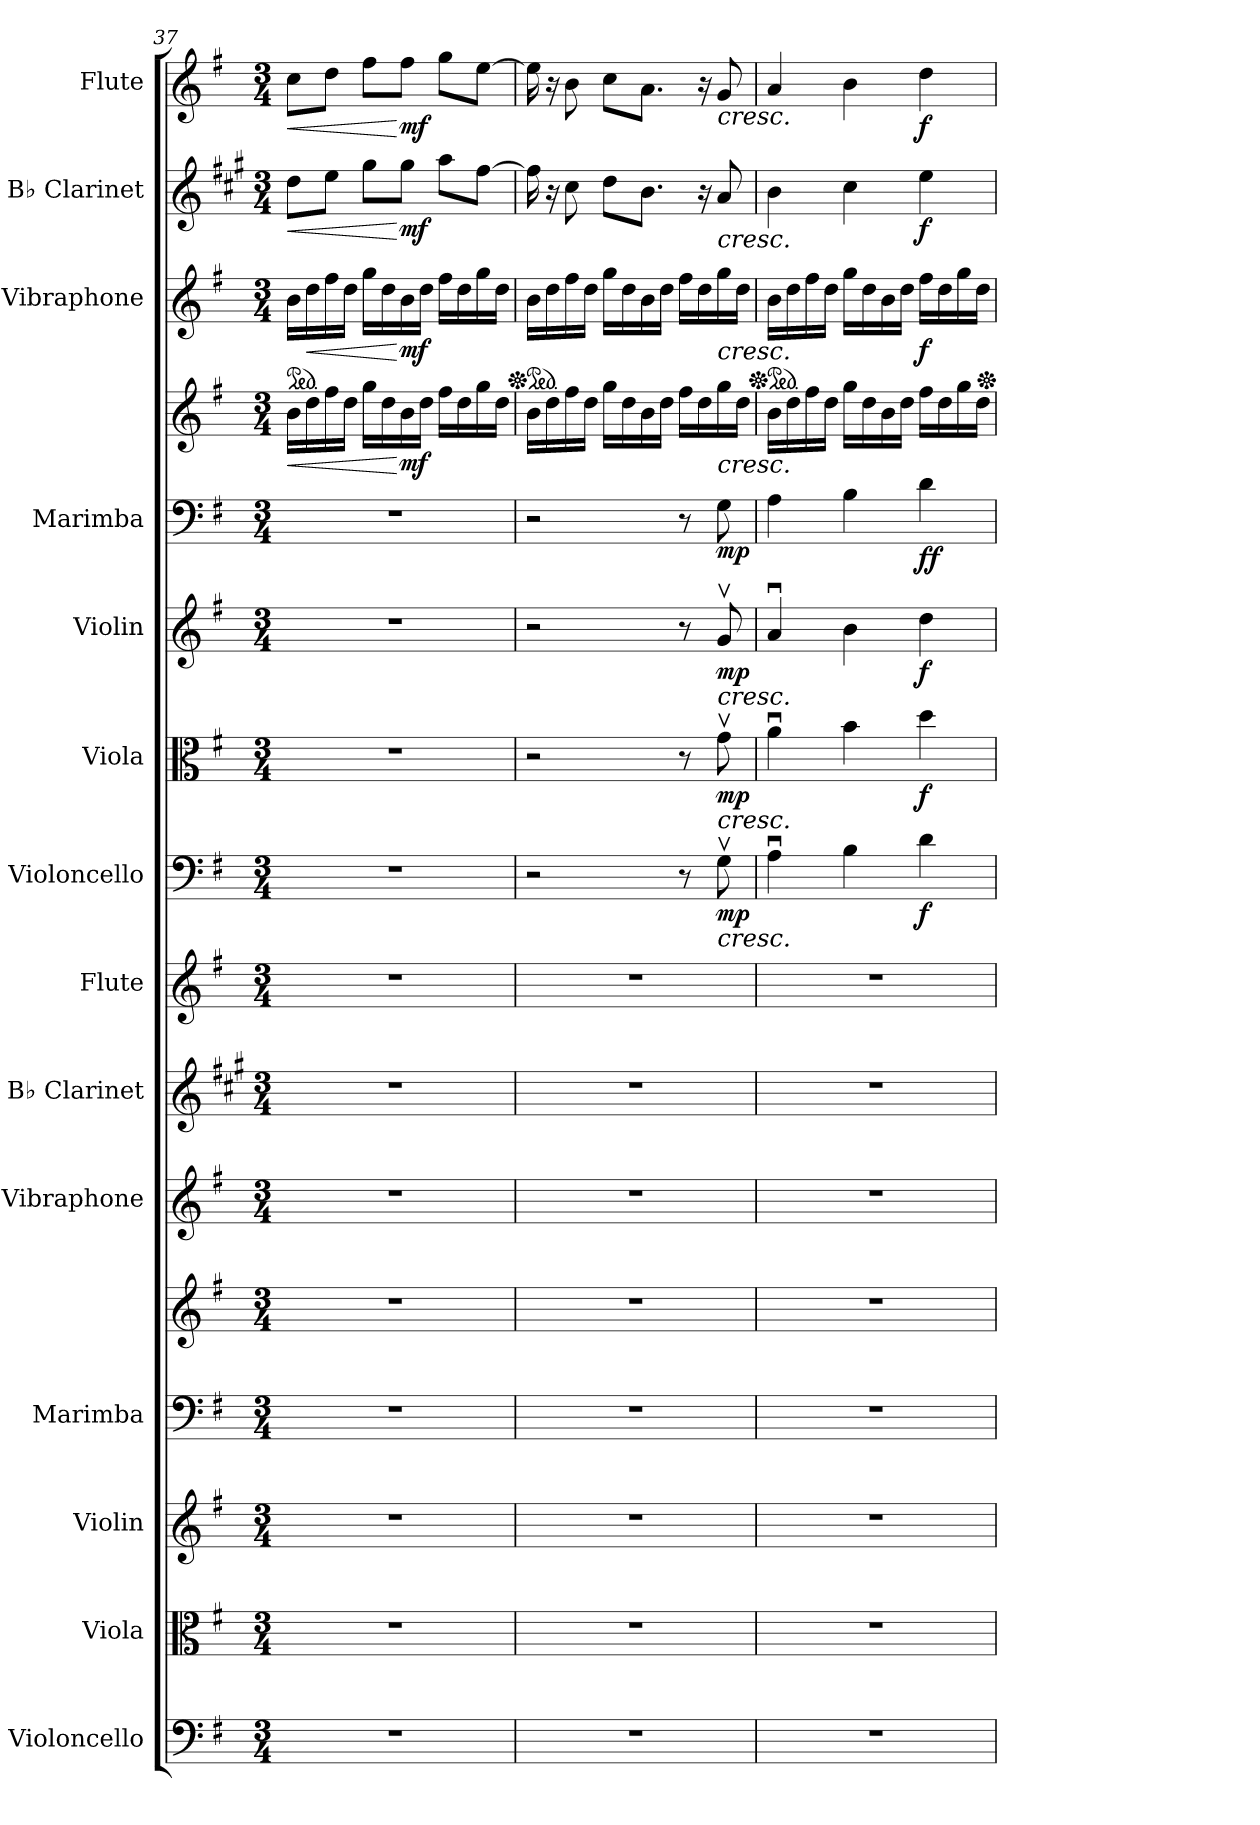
**kern	**kern	**kern	**kern	**kern	**kern	**kern	**kern	**kern	**dynam	**kern	**dynam	**kern	**dynam	**kern	**kern	**dynam	**kern	**dynam	**kern	**dynam	**kern	**dynam
*part14	*part13	*part12	*part11	*part11	*part10	*part9	*part8	*part7	*part7	*part6	*part6	*part5	*part5	*part4	*part4	*part4	*part3	*part3	*part2	*part2	*part1	*part1
*staff16	*staff15	*staff14	*staff13	*staff12	*staff11	*staff10	*staff9	*staff8	*staff8	*staff7	*staff7	*staff6	*staff6	*staff5	*staff4	*staff4/5	*staff3	*staff3	*staff2	*staff2	*staff1	*staff1
*I"Violoncello	*I"Viola	*I"Violin	*I"Marimba	*	*I"Vibraphone	*I"B♭ Clarinet	*I"Flute	*I"Violoncello	*	*I"Viola	*	*I"Violin	*	*I"Marimba	*	*	*I"Vibraphone	*	*I"B♭ Clarinet	*	*I"Flute	*
*I'Vc.	*I'Vla.	*I'Vln.	*I'Mrm.	*	*I'Vib.	*I'B♭ Cl.	*I'Fl.	*I'Vc.	*	*I'Vla.	*	*I'Vln.	*	*I'Mrm.	*	*	*I'Vib.	*	*I'B♭ Cl.	*	*I'Fl.	*
*clefF4	*clefC3	*clefG2	*clefF4	*clefG2	*clefG2	*clefG2	*clefG2	*clefF4	*	*clefC3	*	*clefG2	*	*clefF4	*clefG2	*	*clefG2	*	*clefG2	*	*clefG2	*
*	*	*	*	*	*	*ITrd1c2	*	*	*	*	*	*	*	*	*	*	*	*	*ITrd1c2	*	*	*
*k[f#]	*k[f#]	*k[f#]	*k[f#]	*k[f#]	*k[f#]	*k[f#]	*k[f#]	*k[f#]	*	*k[f#]	*	*k[f#]	*	*k[f#]	*k[f#]	*	*k[f#]	*	*k[f#]	*	*k[f#]	*
*M3/4	*M3/4	*M3/4	*M3/4	*M3/4	*M3/4	*M3/4	*M3/4	*M3/4	*	*M3/4	*	*M3/4	*	*M3/4	*M3/4	*	*M3/4	*	*M3/4	*	*M3/4	*
=37	=37	=37	=37	=37	=37	=37	=37	=37	=37	=37	=37	=37	=37	=37	=37	=37	=37	=37	=37	=37	=37	=37
!	!	!	!	!	!	!	!	!	!	!	!	!	!	!	!	!LO:HP:b	!	!	!	!	!	!
*	*	*	*	*	*	*	*	*	*	*	*	*	*	*	*	*	*ped	*	*	*	*	*
!	!	!	!	!	!	!	!	!	!	!	!	!	!	!	!	!	!	!	!	!LO:HP:b	!	!LO:HP:b
2.r	2.r	2.r	2.r	2.r	2.r	2.r	2.r	2.r	.	2.r	.	2.r	.	2.r	16b\LL	<	16b\LL	.	8cc\L	<	8cc\L	<
!	!	!	!	!	!	!	!	!	!	!	!	!	!	!	!	!	!	!LO:HP:b	!	!	!	!
.	.	.	.	.	.	.	.	.	.	.	.	.	.	.	16dd\	.	16dd\	<	.	.	.	.
.	.	.	.	.	.	.	.	.	.	.	.	.	.	.	16ff#\	.	16ff#\	.	8dd\J	.	8dd\J	.
.	.	.	.	.	.	.	.	.	.	.	.	.	.	.	16dd\JJ	.	16dd\JJ	.	.	.	.	.
.	.	.	.	.	.	.	.	.	.	.	.	.	.	.	16gg\LL	.	16gg\LL	.	8ff#\L	.	8ff#\L	.
.	.	.	.	.	.	.	.	.	.	.	.	.	.	.	16dd\	.	16dd\	.	.	.	.	.
!	!	!	!	!	!	!	!	!	!	!	!	!	!	!	!	!LO:DY:n=1:b	!	!LO:DY:n=1:b	!	!LO:DY:n=1:b	!	!LO:DY:n=1:b
.	.	.	.	.	.	.	.	.	.	.	.	.	.	.	16b\	[ mf	16b\	[ mf	8ff#\J	[ mf	8ff#\J	[ mf
.	.	.	.	.	.	.	.	.	.	.	.	.	.	.	16dd\JJ	.	16dd\JJ	.	.	.	.	.
.	.	.	.	.	.	.	.	.	.	.	.	.	.	.	16ff#\LL	.	16ff#\LL	.	8gg\L	.	8gg\L	.
.	.	.	.	.	.	.	.	.	.	.	.	.	.	.	16dd\	.	16dd\	.	.	.	.	.
.	.	.	.	.	.	.	.	.	.	.	.	.	.	.	16gg\	.	16gg\	.	[8ee\J	.	[8ee\J	.
.	.	.	.	.	.	.	.	.	.	.	.	.	.	.	16dd\JJ	.	16dd\JJ	.	.	.	.	.
!!LO:LB:g=z
=38	=38	=38	=38	=38	=38	=38	=38	=38	=38	=38	=38	=38	=38	=38	=38	=38	=38	=38	=38	=38	=38	=38
*	*	*	*	*	*	*	*	*	*	*	*	*	*	*	*	*	*Xped	*	*	*	*	*
*	*	*	*	*	*	*	*	*	*	*	*	*	*	*	*	*	*ped	*	*	*	*	*
2.r	2.r	2.r	2.r	2.r	2.r	2.r	2.r	2r	.	2r	.	2r	.	2r	16b\LL	.	16b\LL	.	16ee\]	.	16ee\]	.
.	.	.	.	.	.	.	.	.	.	.	.	.	.	.	16dd\	.	16dd\	.	16r	.	16r	.
.	.	.	.	.	.	.	.	.	.	.	.	.	.	.	16ff#\	.	16ff#\	.	8b\	.	8b\	.
.	.	.	.	.	.	.	.	.	.	.	.	.	.	.	16dd\JJ	.	16dd\JJ	.	.	.	.	.
.	.	.	.	.	.	.	.	.	.	.	.	.	.	.	16gg\LL	.	16gg\LL	.	8cc\L	.	8cc\L	.
.	.	.	.	.	.	.	.	.	.	.	.	.	.	.	16dd\	.	16dd\	.	.	.	.	.
.	.	.	.	.	.	.	.	.	.	.	.	.	.	.	16b\	.	16b\	.	8.a\J	.	8.a\J	.
.	.	.	.	.	.	.	.	.	.	.	.	.	.	.	16dd\JJ	.	16dd\JJ	.	.	.	.	.
.	.	.	.	.	.	.	.	8r	.	8r	.	8r	.	8r	16ff#\LL	.	16ff#\LL	.	.	.	.	.
.	.	.	.	.	.	.	.	.	.	.	.	.	.	.	16dd\	.	16dd\	.	16r	.	16r	.
!	!	!	!	!	!	!	!	!	!LO:HP:b	!	!LO:HP:b	!	!LO:HP:b	!	!	!LO:HP:b	!	!LO:HP:b	!	!LO:HP:b	!	!LO:HP:b
!	!	!	!	!	!	!	!	!	!LO:DY:n=1:b	!	!LO:DY:n=1:b	!	!LO:DY:n=1:b	!	!	!LO:DY:n=1:b=2	!	!	!	!	!	!
.	.	.	.	.	.	.	.	8Gv\	< mp	8gv\	< mp	8gv/	< mp	8G\	16gg\	< mp	16gg\	<	8g/	<	8g/	<
.	.	.	.	.	.	.	.	.	.	.	.	.	.	.	16dd\JJ	.	16dd\JJ	.	.	.	.	.
=39	=39	=39	=39	=39	=39	=39	=39	=39	=39	=39	=39	=39	=39	=39	=39	=39	=39	=39	=39	=39	=39	=39
*	*	*	*	*	*	*	*	*	*	*	*	*	*	*	*	*	*Xped	*	*	*	*	*
*	*	*	*	*	*	*	*	*	*	*	*	*	*	*	*	*	*ped	*	*	*	*	*
2.r	2.r	2.r	2.r	2.r	2.r	2.r	2.r	4Au\	.	4au\	.	4au/	.	4A\	16b\LL	.	16b\LL	.	4a\	.	4a/	.
.	.	.	.	.	.	.	.	.	.	.	.	.	.	.	16dd\	.	16dd\	.	.	.	.	.
.	.	.	.	.	.	.	.	.	.	.	.	.	.	.	16ff#\	.	16ff#\	.	.	.	.	.
.	.	.	.	.	.	.	.	.	.	.	.	.	.	.	16dd\JJ	.	16dd\JJ	.	.	.	.	.
.	.	.	.	.	.	.	.	4B\	.	4b\	.	4b\	.	4B\	16gg\LL	.	16gg\LL	.	4b\	.	4b\	.
.	.	.	.	.	.	.	.	.	.	.	.	.	.	.	16dd\	.	16dd\	.	.	.	.	.
.	.	.	.	.	.	.	.	.	.	.	.	.	.	.	16b\	.	16b\	.	.	.	.	.
.	.	.	.	.	.	.	.	.	.	.	.	.	.	.	16dd\JJ	.	16dd\JJ	.	.	.	.	.
!	!	!	!	!	!	!	!	!	!LO:DY:b	!	!LO:DY:b	!	!LO:DY:b	!	!	!LO:DY:b=2	!	!	!	!	!	!
!	!	!	!	!	!	!	!	!	!	!	!	!	!	!	!	!LO:DY:n=1:b	!	!LO:DY:b	!	!LO:DY:b	!	!LO:DY:b
.	.	.	.	.	.	.	.	4d\	f	4dd\	f	4dd\	f	4d\	16ff#\LL	f f	16ff#\LL	f	4dd\	f	4dd\	f
.	.	.	.	.	.	.	.	.	.	.	.	.	.	.	16dd\	.	16dd\	.	.	.	.	.
.	.	.	.	.	.	.	.	.	.	.	.	.	.	.	16gg\	.	16gg\	.	.	.	.	.
.	.	.	.	.	.	.	.	.	.	.	.	.	.	.	16dd\JJ	.	16dd\JJ	.	.	.	.	.
.	.	.	.	.	.	.	.	.	[	.	[	.	[	.	.	[	.	[	.	[	.	[
*	*	*	*	*	*	*	*	*	*	*	*	*	*	*	*	*	*Xped	*	*	*	*	*
=	=	=	=	=	=	=	=	=	=	=	=	=	=	=	=	=	=	=	=	=	=	=
*-	*-	*-	*-	*-	*-	*-	*-	*-	*-	*-	*-	*-	*-	*-	*-	*-	*-	*-	*-	*-	*-	*-
